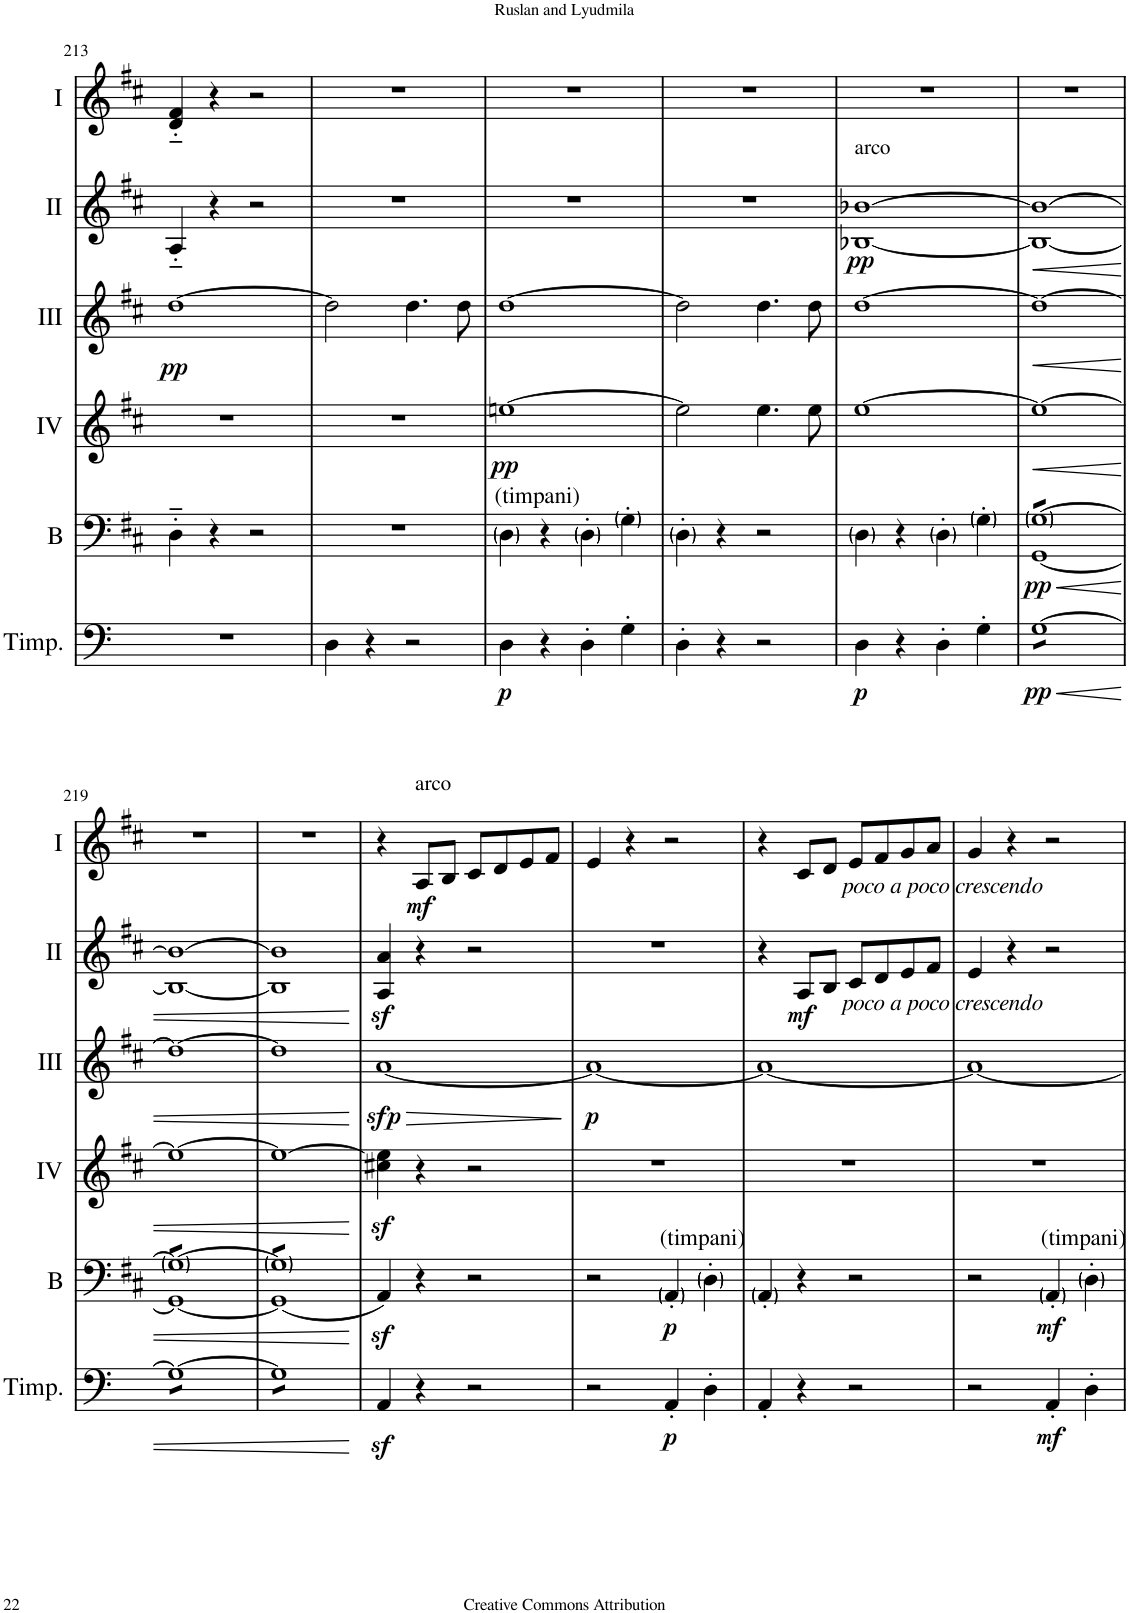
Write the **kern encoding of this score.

**kern	**dynam	**kern	**dynam	**kern	**dynam	**kern	**dynam	**kern	**dynam	**kern	**dynam
*part6	*part6	*part5	*part5	*part4	*part4	*part3	*part3	*part2	*part2	*part1	*part1
*staff6	*staff6	*staff5	*staff5	*staff4	*staff4	*staff3	*staff3	*staff2	*staff2	*staff1	*staff1
*I"Timpani	*	*I"Bass	*	*I"Acc. 4	*	*I"Acc. 3	*	*I"Acc. 2	*	*I"Acc. 1	*
*I'Timp.	*	*I'B	*	*	*	*	*	*	*	*	*
!!LO:PB:g=z
*clefF4	*	*clefF4	*	*clefG2	*	*clefG2	*	*clefG2	*	*clefG2	*
*	*	*Trd7c12	*	*Trd7c12	*	*Trd7c12	*	*	*	*	*
*k[f#c#]	*	*k[f#c#]	*	*k[f#c#]	*	*k[f#c#]	*	*k[f#c#]	*	*k[f#c#]	*
*M2/2	*	*M2/2	*	*M2/2	*	*M2/2	*	*M2/2	*	*M2/2	*
*met(c|)	*	*met(c|)	*	*met(c|)	*	*met(c|)	*	*met(c|)	*	*met(c|)	*
=213	=213	=213	=213	=213	=213	=213	=213	=213	=213	=213	=213
!	!	!	!	!	!	!	!LO:DY:b	!	!	!	!
1r	.	4D'~\	.	1r	.	[1dd	pp	4A'~/	.	4d/'~ 4f#/'~	.
.	.	4r	.	.	.	.	.	4r	.	4r	.
.	.	2r	.	.	.	.	.	2r	.	2r	.
=214	=214	=214	=214	=214	=214	=214	=214	=214	=214	=214	=214
4D\	.	1r	.	1r	.	2dd\]	.	1r	.	1r	.
4r	.	.	.	.	.	.	.	.	.	.	.
2r	.	.	.	.	.	4.dd\	.	.	.	.	.
.	.	.	.	.	.	8dd\	.	.	.	.	.
=215	=215	=215	=215	=215	=215	=215	=215	=215	=215	=215	=215
!	!	!LO:TX:a:t=(timpani)	!	!	!	!	!	!	!	!	!
!	!LO:DY:b	!	!	!	!LO:DY:b	!	!	!	!	!	!
4D\	p	4D\	.	[1een	pp	[1dd	.	1r	.	1r	.
4r	.	4r	.	.	.	.	.	.	.	.	.
4D'\	.	4D'\	.	.	.	.	.	.	.	.	.
4G'\	.	4G'\	.	.	.	.	.	.	.	.	.
=216	=216	=216	=216	=216	=216	=216	=216	=216	=216	=216	=216
4D'\	.	4D'\	.	2ee\]	.	2dd\]	.	1r	.	1r	.
4r	.	4r	.	.	.	.	.	.	.	.	.
2r	.	2r	.	4.ee\	.	4.dd\	.	.	.	.	.
.	.	.	.	8ee\	.	8dd\	.	.	.	.	.
=217	=217	=217	=217	=217	=217	=217	=217	=217	=217	=217	=217
!	!	!	!	!	!	!	!	!LO:TX:a:t=arco	!	!	!
!	!LO:DY:b	!	!	!	!	!	!	!	!LO:DY:b	!	!
4D\	p	4D\	.	[1ee	.	[1dd	.	[1B-X [1b-X	pp	1r	.
4r	.	4r	.	.	.	.	.	.	.	.	.
4D'\	.	4D'\	.	.	.	.	.	.	.	.	.
4G'\	.	4G'\	.	.	.	.	.	.	.	.	.
=218	=218	=218	=218	=218	=218	=218	=218	=218	=218	=218	=218
!	!LO:HP:b	!	!LO:HP:b	!	!LO:HP:b	!	!LO:HP:b	!	!LO:HP:b	!	!
*	*	*^	*	*	*	*	*	*	*	*	*
!	!LO:DY:n=1:b	!	!	!LO:DY:n=1:b	!	!	!	!	!	!	!	!
*tremolo	*	*	*	*	*	*	*	*	*	*	*	*
*	*	*tremolo	*	*	*	*	*	*	*	*	*	*
[8GL	< pp	[8GL	[1GG	< pp	1ee_	<	1dd_	<	1B-_ 1b-_	<	1r	.
8G	.	8G	.	.	.	.	.	.	.	.	.	.
8G	.	8G	.	.	.	.	.	.	.	.	.	.
8G	.	8G	.	.	.	.	.	.	.	.	.	.
8G	.	8G	.	.	.	.	.	.	.	.	.	.
8G	.	8G	.	.	.	.	.	.	.	.	.	.
8G	.	8G	.	.	.	.	.	.	.	.	.	.
8GJ	.	8GJ	.	.	.	.	.	.	.	.	.	.
!!LO:LB:g=z
=219	=219	=219	=219	=219	=219	=219	=219	=219	=219	=219	=219	=219
8GL	.	8GL	1GG_	.	1ee_	.	1dd_	.	1B-_ 1b-_	.	1r	.
8G	.	8G	.	.	.	.	.	.	.	.	.	.
8G	.	8G	.	.	.	.	.	.	.	.	.	.
8G	.	8G	.	.	.	.	.	.	.	.	.	.
8G	.	8G	.	.	.	.	.	.	.	.	.	.
8G	.	8G	.	.	.	.	.	.	.	.	.	.
8G	.	8G	.	.	.	.	.	.	.	.	.	.
8GJ	.	8GJ	.	.	.	.	.	.	.	.	.	.
=220	=220	=220	=220	=220	=220	=220	=220	=220	=220	=220	=220	=220
8G]L	.	8G]L	(1GG]	.	1ee_	.	1dd]	.	1B-] 1b-]	.	1r	.
8G	.	8G	.	.	.	.	.	.	.	.	.	.
8G	.	8G	.	.	.	.	.	.	.	.	.	.
8G	.	8G	.	.	.	.	.	.	.	.	.	.
8G	.	8G	.	.	.	.	.	.	.	.	.	.
8G	.	8G	.	.	.	.	.	.	.	.	.	.
8G	.	8G	.	.	.	.	.	.	.	.	.	.
8GJ	.	8GJ	.	.	.	.	.	.	.	.	.	.
*	*	*Xtremolo	*	*	*	*	*	*	*	*	*	*
*Xtremolo	*	*	*	*	*	*	*	*	*	*	*	*
*	*	*v	*v	*	*	*	*	*	*	*	*	*
.	[	.	[	.	[	.	[	.	[	.	.
=221	=221	=221	=221	=221	=221	=221	=221	=221	=221	=221	=221
!	!	!	!	!	!	!	!LO:HP:b	!	!	!	!
!	!	!	!	!	!	!	!LO:DY:n=1:b	!	!	!	!
4AAz</	.	4AAz</)	.	4cc#X\z< 4ee\]z<	.	[1a	> sfp	4A/z< 4a/z<	.	4r	.
!	!	!	!	!	!	!	!	!	!	!LO:TX:a:t=arco	!
!	!	!	!	!	!	!	!	!	!	!	!LO:DY:b
4r	.	4r	.	4r	.	.	.	4r	.	8A/L	mf
.	.	.	.	.	.	.	.	.	.	8B/J	.
2r	.	2r	.	2r	.	.	.	2r	.	8c#/L	.
.	.	.	.	.	.	.	.	.	.	8d/	.
.	.	.	.	.	.	.	.	.	.	8e/	.
.	.	.	.	.	.	.	.	.	.	8f#/J	.
.	.	.	.	.	.	.	]	.	.	.	.
=222	=222	=222	=222	=222	=222	=222	=222	=222	=222	=222	=222
!	!	!	!	!	!	!	!LO:DY:b	!	!	!	!
2r	.	2r	.	1r	.	1a_	p	1r	.	4e/	.
.	.	.	.	.	.	.	.	.	.	4r	.
!	!	!LO:TX:a:t=(timpani)	!	!	!	!	!	!	!	!	!
!	!LO:DY:b	!	!LO:DY:b	!	!	!	!	!	!	!	!
4AA'/	p	4AA'/	p	.	.	.	.	.	.	2r	.
4D'\	.	4D'\	.	.	.	.	.	.	.	.	.
=223	=223	=223	=223	=223	=223	=223	=223	=223	=223	=223	=223
4AA'/	.	4AA'/	.	1r	.	1a_	.	4r	.	4r	.
!	!	!	!	!	!	!	!	!	!LO:DY:b	!	!
4r	.	4r	.	.	.	.	.	8A/L	mf	8c#/L	.
.	.	.	.	.	.	.	.	8B/J	.	8d/J	.
!	!	!	!	!	!	!	!	!	!	!LO:TX:b:i:t=poco a poco crescendo	!
!	!	!	!	!	!	!	!	!LO:TX:b:i:t=poco a poco crescendo	!	!	!
2r	.	2r	.	.	.	.	.	8c#/L	.	8e/L	.
.	.	.	.	.	.	.	.	8d/	.	8f#/	.
.	.	.	.	.	.	.	.	8e/	.	8g/	.
.	.	.	.	.	.	.	.	8f#/J	.	8a/J	.
=224	=224	=224	=224	=224	=224	=224	=224	=224	=224	=224	=224
2r	.	2r	.	1r	.	1a_	.	4e/	.	4g/	.
.	.	.	.	.	.	.	.	4r	.	4r	.
!	!	!LO:TX:a:t=(timpani)	!	!	!	!	!	!	!	!	!
!	!LO:DY:b	!	!LO:DY:b	!	!	!	!	!	!	!	!
4AA'/	mf	4AA'/	mf	.	.	.	.	2r	.	2r	.
4D'\	.	4D'\	.	.	.	.	.	.	.	.	.
=	=	=	=	=	=	=	=	=	=	=	=
*-	*-	*-	*-	*-	*-	*-	*-	*-	*-	*-	*-
